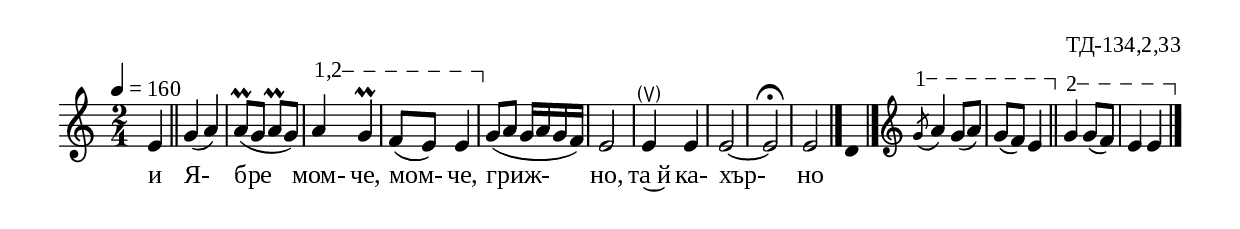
%{
laz_134_2_33
%}

\include "td-preamble.ly"

\score {
\relative c' {
\tempo 4 = 160
\time 2/4
\set Score.measureLength = #(ly:make-moment 1 4)
e4 \bar "||"
\set Score.measureLength = #(ly:make-moment 2 4)
g4( a) | a8\prall( g a\prall g) | 
\varAB
a4\startTextSpan g\prall | f8( e) e4\stopTextSpan | 
\parS
g8( a g16[ a g f]) | e2 | e4-\parenthesize^\ltoe e | e2~ | e\fermata | e
 \bar "|." 
 s4 \fixB d \fixC
 \bar "|." 
 \endm
\varA
 \acciaccatura g8\startTextSpan a4 g8( a) | g8( f) e4\stopTextSpan]  \bar "||"
\varB
g4\startTextSpan g8( f) | e4 e\stopTextSpan
 \bar "|."  
}
\addlyrics { и Я- бре мом- че, мом- че, гриж- но, та~й ка- хър- но }
%
\layout {
  indent = #0
  line-width = 190\mm
  ragged-right=##f
}
%
\midi { 
	\context {
		\Score
		tempoWholesPerMinute = #(ly:make-moment 160 4)
		}
	}
}
%
\header{
  opus = "ТД-134,2,33"
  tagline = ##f
}


